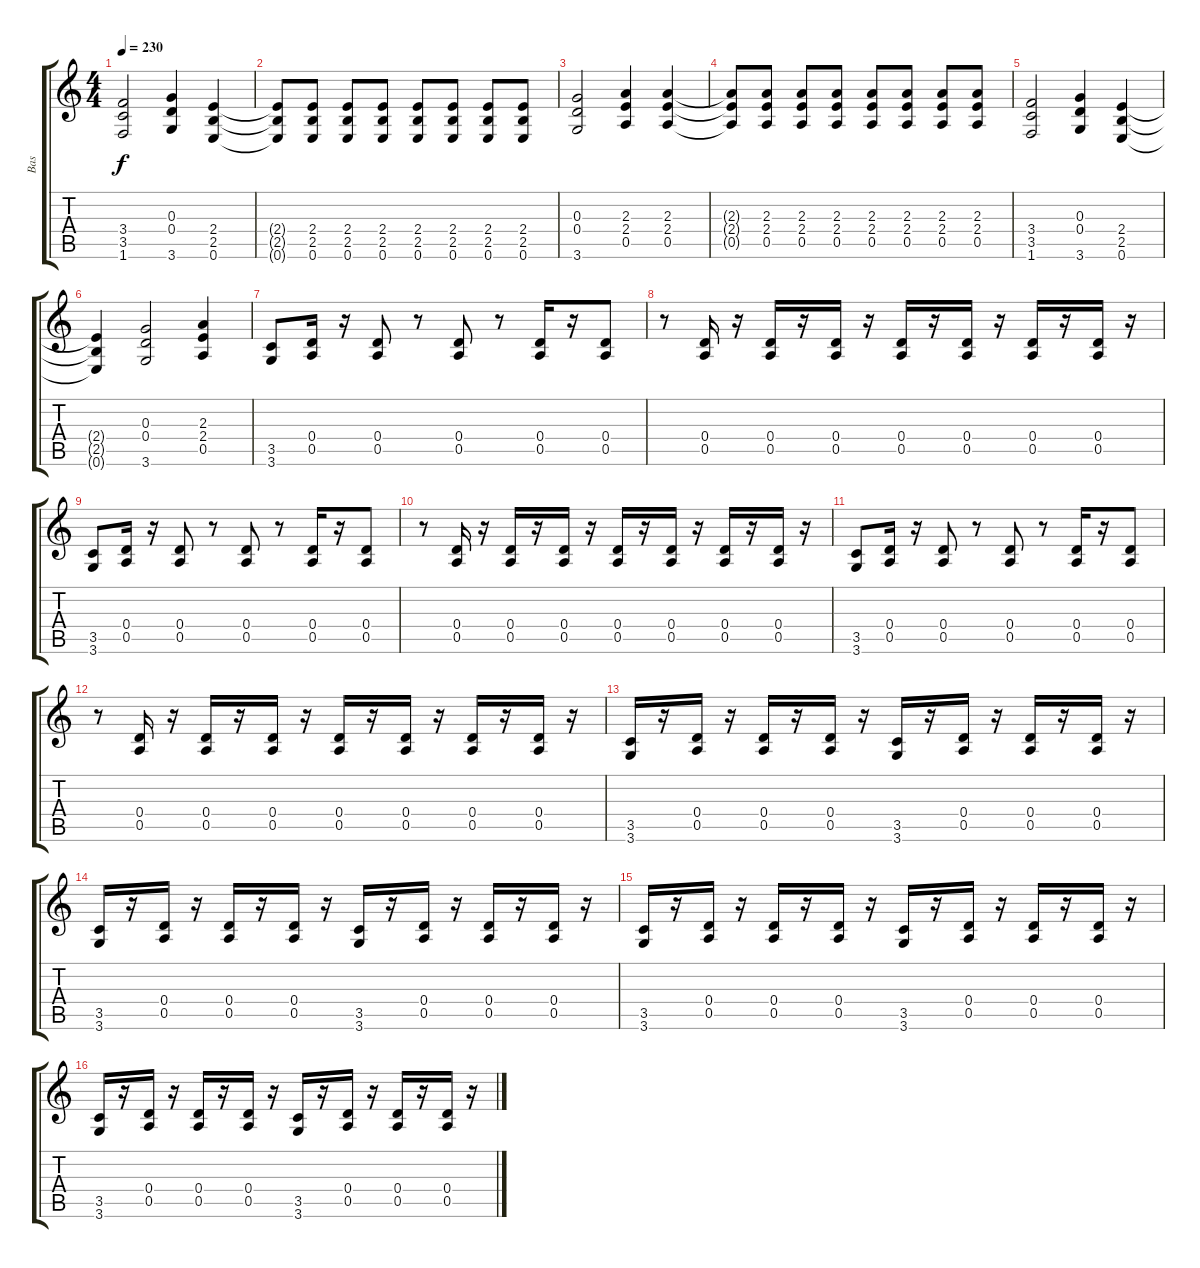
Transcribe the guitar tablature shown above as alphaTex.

\track ("Bas" "Bas") {instrument electricbasspick}
\staff {score tabs}
\tuning (E4 B3 G3 D3 A2 E2) {hide}
\ts (4 4)
\tempo 230
\clef g2
\ks c
(3.4 3.5 1.6).2{dy f} (0.3 0.4 3.6).4 (2.4 2.5 0.6).4 |
(2.4{t} 2.5{t} 0.6{t}).8 (2.4 2.5 0.6).8 (2.4 2.5 0.6).8 (2.4 2.5 0.6).8 (2.4 2.5 0.6).8 (2.4 2.5 0.6).8 (2.4 2.5 0.6).8 (2.4 2.5 0.6).8 |
(0.3 0.4 3.6).2 (2.3 2.4 0.5).4 (2.3 2.4 0.5).4 |
(2.3{t} 2.4{t} 0.5{t}).8 (2.3 2.4 0.5).8 (2.3 2.4 0.5).8 (2.3 2.4 0.5).8 (2.3 2.4 0.5).8 (2.3 2.4 0.5).8 (2.3 2.4 0.5).8 (2.3 2.4 0.5).8 |
(3.4 3.5 1.6).2 (0.3 0.4 3.6).4 (2.4 2.5 0.6).4 |
(2.4{t} 2.5{t} 0.6{t}).4 (0.3 0.4 3.6).2 (2.3 2.4 0.5).4 |
(3.5 3.6).8 (0.4 0.5).16 r.16 (0.4 0.5).8 r.8 (0.4 0.5).8 r.8 (0.4 0.5).16 r.16 (0.4 0.5).8 |
r.8 (0.4 0.5).16 r.16 (0.4 0.5).16 r.16 (0.4 0.5).16 r.16 (0.4 0.5).16 r.16 (0.4 0.5).16 r.16 (0.4 0.5).16 r.16 (0.4 0.5).16 r.16 |
(3.5 3.6).8 (0.4 0.5).16 r.16 (0.4 0.5).8 r.8 (0.4 0.5).8 r.8 (0.4 0.5).16 r.16 (0.4 0.5).8 |
r.8 (0.4 0.5).16 r.16 (0.4 0.5).16 r.16 (0.4 0.5).16 r.16 (0.4 0.5).16 r.16 (0.4 0.5).16 r.16 (0.4 0.5).16 r.16 (0.4 0.5).16 r.16 |
(3.5 3.6).8 (0.4 0.5).16 r.16 (0.4 0.5).8 r.8 (0.4 0.5).8 r.8 (0.4 0.5).16 r.16 (0.4 0.5).8 |
r.8 (0.4 0.5).16 r.16 (0.4 0.5).16 r.16 (0.4 0.5).16 r.16 (0.4 0.5).16 r.16 (0.4 0.5).16 r.16 (0.4 0.5).16 r.16 (0.4 0.5).16 r.16 |
(3.5 3.6).16 r.16 (0.4 0.5).16 r.16 (0.4 0.5).16 r.16 (0.4 0.5).16 r.16 (3.5 3.6).16 r.16 (0.4 0.5).16 r.16 (0.4 0.5).16 r.16 (0.4 0.5).16 r.16 |
(3.5 3.6).16 r.16 (0.4 0.5).16 r.16 (0.4 0.5).16 r.16 (0.4 0.5).16 r.16 (3.5 3.6).16 r.16 (0.4 0.5).16 r.16 (0.4 0.5).16 r.16 (0.4 0.5).16 r.16 |
(3.5 3.6).16 r.16 (0.4 0.5).16 r.16 (0.4 0.5).16 r.16 (0.4 0.5).16 r.16 (3.5 3.6).16 r.16 (0.4 0.5).16 r.16 (0.4 0.5).16 r.16 (0.4 0.5).16 r.16 |
(3.5 3.6).16 r.16 (0.4 0.5).16 r.16 (0.4 0.5).16 r.16 (0.4 0.5).16 r.16 (3.5 3.6).16 r.16 (0.4 0.5).16 r.16 (0.4 0.5).16 r.16 (0.4 0.5).16 r.16
